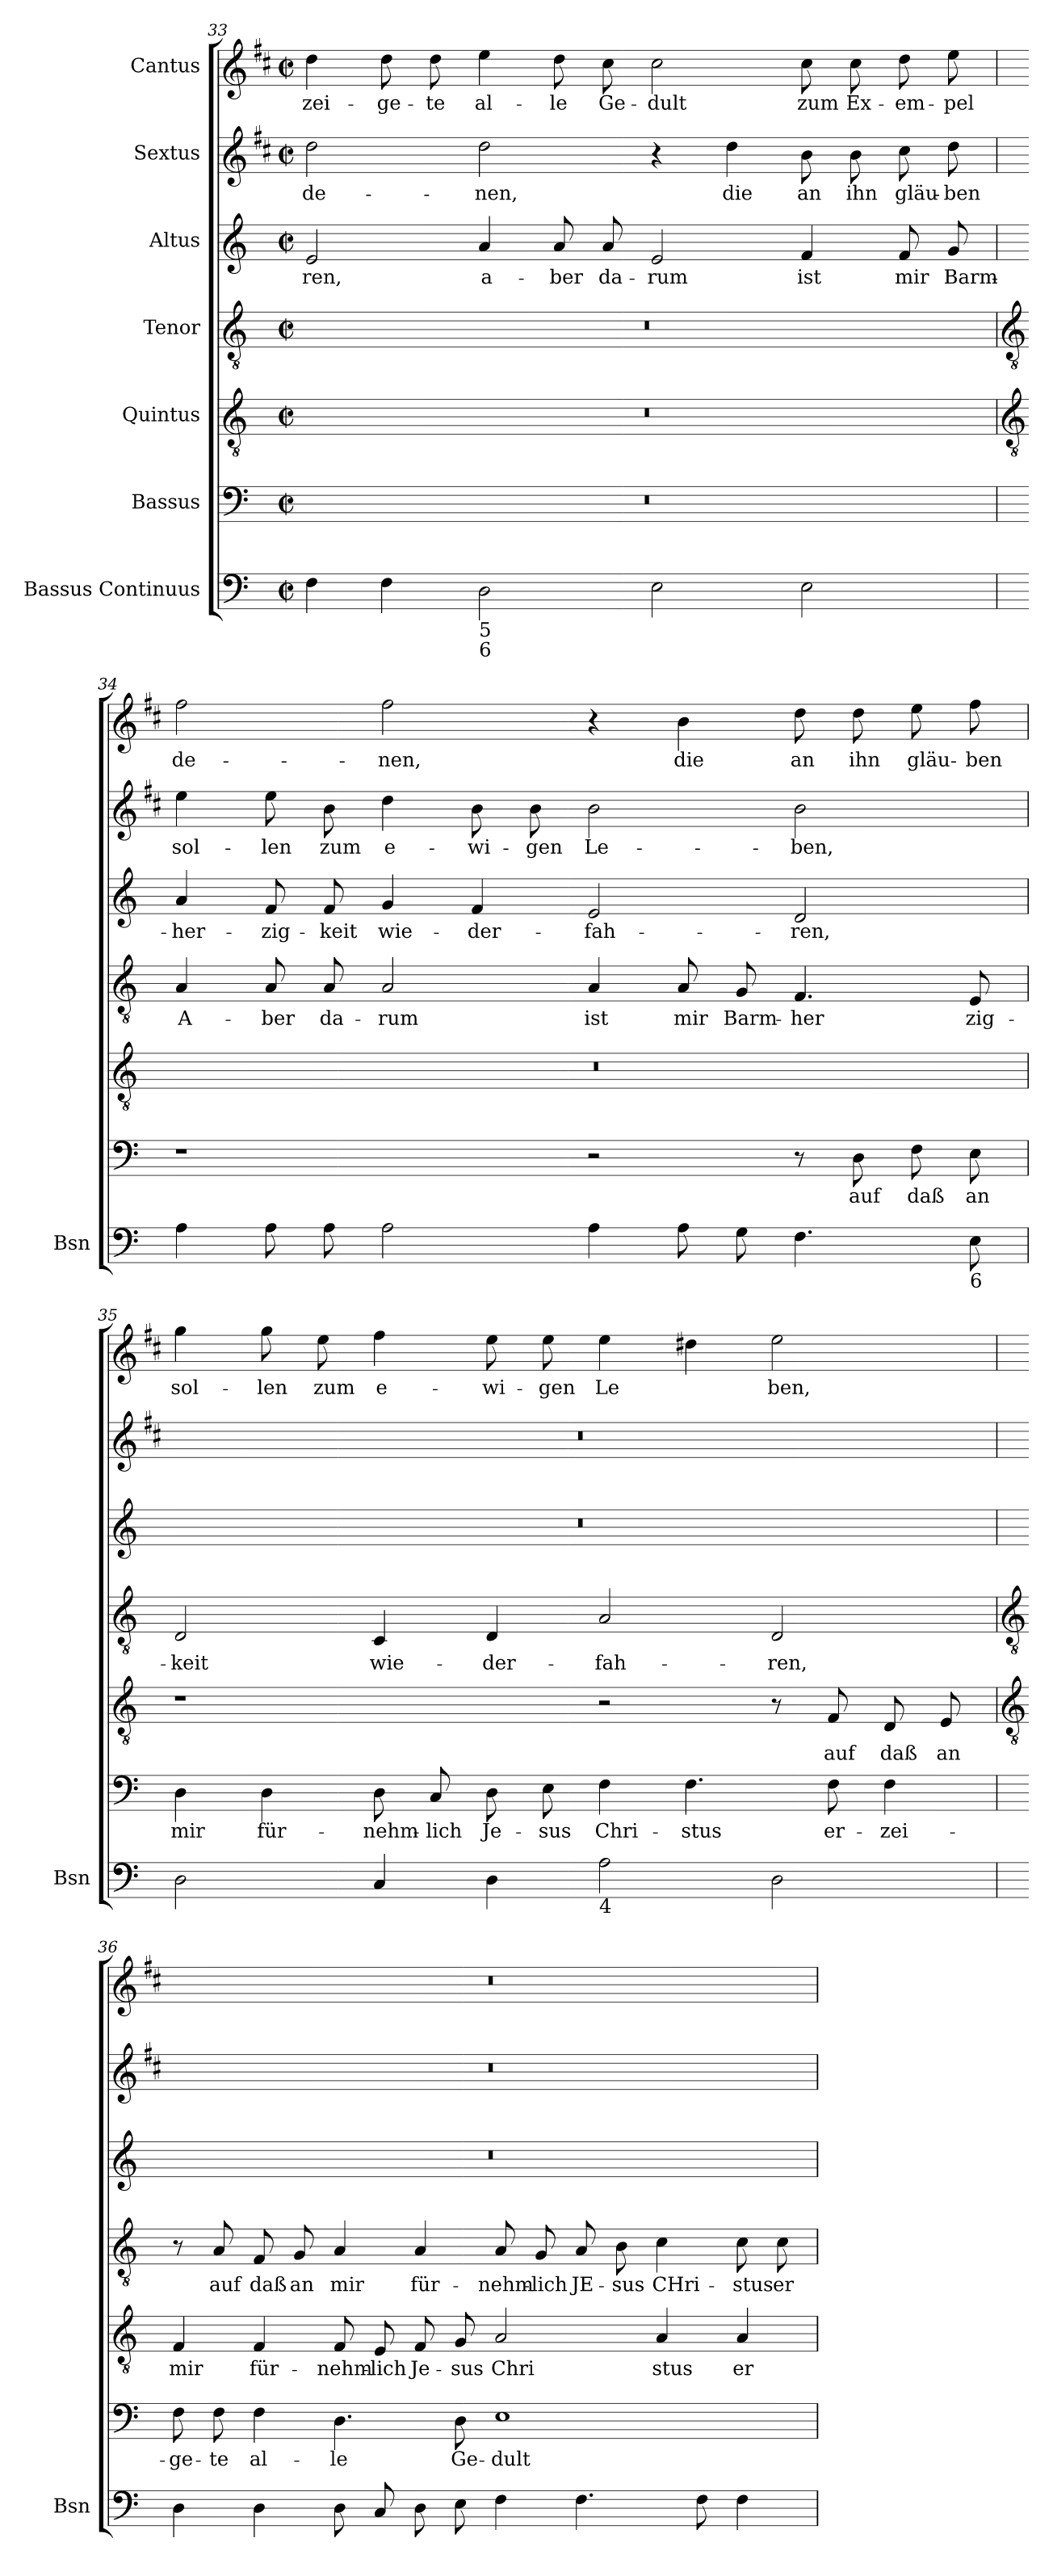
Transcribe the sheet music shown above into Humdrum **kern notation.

**kern	**kern	**text	**kern	**text	**kern	**text	**kern	**text	**kern	**text	**kern	**text
*part7	*part6	*part6	*part5	*part5	*part4	*part4	*part3	*part3	*part2	*part2	*part1	*part1
*staff7	*staff6	*staff6	*staff5	*staff5	*staff4	*staff4	*staff3	*staff3	*staff2	*staff2	*staff1	*staff1
*I"Bassus Continuus	*I"Bassus	*	*I"Quintus	*	*I"Tenor	*	*I"Altus	*	*I"Sextus	*	*I"Cantus	*
*I'Bsn	*	*	*	*	*	*	*	*	*	*	*	*
!!LO:LB:g=z
*clefF4	*clefF4	*	*clefGv2	*	*clefGv2	*	*clefG2	*	*clefG2	*	*clefG2	*
*	*	*	*	*	*	*	*	*	*ITrd1c2	*	*ITrd1c2	*
*k[]	*k[]	*	*k[]	*	*k[]	*	*k[]	*	*k[]	*	*k[]	*
*C:	*C:	*	*C:	*	*C:	*	*C:	*	*C:	*	*C:	*
*M4/2	*M4/2	*	*M4/2	*	*M4/2	*	*M4/2	*	*M4/2	*	*M4/2	*
*met(c|)	*met(c|)	*	*met(c|)	*	*met(c|)	*	*met(c|)	*	*met(c|)	*	*met(c|)	*
=33	=33	=33	=33	=33	=33	=33	=33	=33	=33	=33	=33	=33
!	!	!	!	!	!	!	!	!LO:LY:b	!	!LO:LY:b	!	!LO:LY:b
4F	0r	.	0r	.	0r	.	2e	ren,	2cc	de-	4cc	-zei-
!	!	!	!	!	!	!	!	!	!	!	!	!LO:LY:b
4F	.	.	.	.	.	.	.	.	.	.	8cc	-ge-
!	!	!	!	!	!	!	!	!	!	!	!	!LO:LY:b
.	.	.	.	.	.	.	.	.	.	.	8cc	-te
!LO:TX:b:t=5	!	!	!	!	!	!	!	!	!	!	!	!
!LO:TX:b:t=6	!	!	!	!	!	!	!	!	!	!	!	!
!	!	!	!	!	!	!	!	!LO:LY:b	!	!LO:LY:b	!	!LO:LY:b
2D	.	.	.	.	.	.	4a	a-	2cc	-nen,	4dd	al-
!	!	!	!	!	!	!	!	!LO:LY:b	!	!	!	!LO:LY:b
.	.	.	.	.	.	.	8a	-ber	.	.	8cc	-le
!	!	!	!	!	!	!	!	!LO:LY:b	!	!	!	!LO:LY:b
.	.	.	.	.	.	.	8a	da-	.	.	8b	Ge-
!	!	!	!	!	!	!	!	!LO:LY:b	!	!	!	!LO:LY:b
2E	.	.	.	.	.	.	2e	-rum	4r	.	2b	-dult
!	!	!	!	!	!	!	!	!	!	!LO:LY:b	!	!
.	.	.	.	.	.	.	.	.	4cc	die	.	.
!	!	!	!	!	!	!	!	!LO:LY:b	!	!LO:LY:b	!	!LO:LY:b
2E	.	.	.	.	.	.	4f	ist	8a	an	8b	zum
!	!	!	!	!	!	!	!	!	!	!LO:LY:b	!	!LO:LY:b
.	.	.	.	.	.	.	.	.	8a	ihn	8b	Ex-
!	!	!	!	!	!	!	!	!LO:LY:b	!	!LO:LY:b	!	!LO:LY:b
.	.	.	.	.	.	.	8f	mir	8b	gläu-	8cc	-em-
!	!	!	!	!	!	!	!	!LO:LY:b	!	!LO:LY:b	!	!LO:LY:b
.	.	.	.	.	.	.	8g	Barm-	8cc	-ben	8dd	-pel
!!LO:LB:g=z
=34	=34	=34	=34	=34	=34	=34	=34	=34	=34	=34	=34	=34
*	*	*	*clefGv2	*	*clefGv2	*	*	*	*	*	*	*
!	!	!	!	!	!	!LO:LY:b	!	!LO:LY:b	!	!LO:LY:b	!	!LO:LY:b
4A	1r	.	0r	.	4A	A-	4a	-her-	4dd	sol-	2ee	de-
!	!	!	!	!	!	!LO:LY:b	!	!LO:LY:b	!	!LO:LY:b	!	!
8A	.	.	.	.	8A	-ber	8f	-zig-	8dd	-len	.	.
!	!	!	!	!	!	!LO:LY:b	!	!LO:LY:b	!	!LO:LY:b	!	!
8A	.	.	.	.	8A	da-	8f	-keit	8a	zum	.	.
!	!	!	!	!	!	!LO:LY:b	!	!LO:LY:b	!	!LO:LY:b	!	!LO:LY:b
2A	.	.	.	.	2A	-rum	4g	wie-	4cc	e-	2ee	-nen,
!	!	!	!	!	!	!	!	!LO:LY:b	!	!LO:LY:b	!	!
.	.	.	.	.	.	.	4f	-der-	8a	-wi-	.	.
!	!	!	!	!	!	!	!	!	!	!LO:LY:b	!	!
.	.	.	.	.	.	.	.	.	8a	-gen	.	.
!	!	!	!	!	!	!LO:LY:b	!	!LO:LY:b	!	!LO:LY:b	!	!
4A	2r	.	.	.	4A	ist	2e	-fah-	2a	Le-	4r	.
!	!	!	!	!	!	!LO:LY:b	!	!	!	!	!	!LO:LY:b
8A	.	.	.	.	8A	mir	.	.	.	.	4a	die
!	!	!	!	!	!	!LO:LY:b	!	!	!	!	!	!
8G	.	.	.	.	8G	Barm-	.	.	.	.	.	.
!	!	!	!	!	!	!LO:LY:b	!	!LO:LY:b	!	!LO:LY:b	!	!LO:LY:b
4.F	8r	.	.	.	4.F	-her	2d	-ren,	2a	-ben,	8cc	an
!	!	!LO:LY:b	!	!	!	!	!	!	!	!	!	!LO:LY:b
.	8D	auf	.	.	.	.	.	.	.	.	8cc	ihn
!	!	!LO:LY:b	!	!	!	!	!	!	!	!	!	!LO:LY:b
.	8F	daß	.	.	.	.	.	.	.	.	8dd	gläu-
!LO:TX:b:t=6	!	!	!	!	!	!	!	!	!	!	!	!
!	!	!LO:LY:b	!	!	!	!LO:LY:b	!	!	!	!	!	!LO:LY:b
8E	8E	an	.	.	8E	zig-	.	.	.	.	8ee	-ben
!!LO:LB:g=z
=35	=35	=35	=35	=35	=35	=35	=35	=35	=35	=35	=35	=35
!	!	!LO:LY:b	!	!	!	!LO:LY:b	!	!	!	!	!	!LO:LY:b
2D	4D	mir	1r	.	2D	-keit	0r	.	0r	.	4ff	sol-
!	!	!LO:LY:b	!	!	!	!	!	!	!	!	!	!LO:LY:b
.	4D	für-	.	.	.	.	.	.	.	.	8ff	-len
!	!	!	!	!	!	!	!	!	!	!	!	!LO:LY:b
.	.	.	.	.	.	.	.	.	.	.	8dd	zum
!	!	!LO:LY:b	!	!	!	!LO:LY:b	!	!	!	!	!	!LO:LY:b
4C	8D	-nehm-	.	.	4C	wie-	.	.	.	.	4ee	e-
!	!	!LO:LY:b	!	!	!	!	!	!	!	!	!	!
.	8C	-lich	.	.	.	.	.	.	.	.	.	.
!	!	!LO:LY:b	!	!	!	!LO:LY:b	!	!	!	!	!	!LO:LY:b
4D	8D	Je-	.	.	4D	-der-	.	.	.	.	8dd	-wi-
!	!	!LO:LY:b	!	!	!	!	!	!	!	!	!	!LO:LY:b
.	8E	-sus	.	.	.	.	.	.	.	.	8dd	-gen
!LO:TX:b:t=4	!	!	!	!	!	!	!	!	!	!	!	!
!	!	!LO:LY:b	!	!	!	!LO:LY:b	!	!	!	!	!	!LO:LY:b
2A	4F	Chri-	2r	.	2A	-fah-	.	.	.	.	4dd	Le
!	!	!LO:LY:b	!	!	!	!	!	!	!	!	!	!
.	4.F	-stus	.	.	.	.	.	.	.	.	4cc#X	.
!	!	!	!	!	!	!LO:LY:b	!	!	!	!	!	!LO:LY:b
2D	.	.	8r	.	2D	-ren,	.	.	.	.	2dd	ben,
!	!	!LO:LY:b	!	!LO:LY:b	!	!	!	!	!	!	!	!
.	8F	er-	8F	auf	.	.	.	.	.	.	.	.
!	!	!LO:LY:b	!	!LO:LY:b	!	!	!	!	!	!	!	!
.	4F	-zei-	8D	daß	.	.	.	.	.	.	.	.
!	!	!	!	!LO:LY:b	!	!	!	!	!	!	!	!
.	.	.	8E	an	.	.	.	.	.	.	.	.
!!LO:LB:g=z
=36	=36	=36	=36	=36	=36	=36	=36	=36	=36	=36	=36	=36
*	*	*	*clefGv2	*	*clefGv2	*	*	*	*	*	*	*
!	!	!LO:LY:b	!	!LO:LY:b	!	!	!	!	!	!	!	!
4D	8F	-ge-	4F	mir	8r	.	0r	.	0r	.	0r	.
!	!	!LO:LY:b	!	!	!	!LO:LY:b	!	!	!	!	!	!
.	8F	-te	.	.	8A	auf	.	.	.	.	.	.
!	!	!LO:LY:b	!	!LO:LY:b	!	!LO:LY:b	!	!	!	!	!	!
4D	4F	al-	4F	für-	8F	daß	.	.	.	.	.	.
!	!	!	!	!	!	!LO:LY:b	!	!	!	!	!	!
.	.	.	.	.	8G	an	.	.	.	.	.	.
!	!	!LO:LY:b	!	!LO:LY:b	!	!LO:LY:b	!	!	!	!	!	!
8D	4.D	-le	8F	-nehm-	4A	mir	.	.	.	.	.	.
!	!	!	!	!LO:LY:b	!	!	!	!	!	!	!	!
8C	.	.	8E	-lich	.	.	.	.	.	.	.	.
!	!	!	!	!LO:LY:b	!	!LO:LY:b	!	!	!	!	!	!
8D	.	.	8F	Je-	4A	für-	.	.	.	.	.	.
!	!	!LO:LY:b	!	!LO:LY:b	!	!	!	!	!	!	!	!
8E	8D	Ge-	8G	-sus	.	.	.	.	.	.	.	.
!	!	!LO:LY:b	!	!LO:LY:b	!	!LO:LY:b	!	!	!	!	!	!
4F	1E	-dult	2A	Chri	8A	-nehm-	.	.	.	.	.	.
!	!	!	!	!	!	!LO:LY:b	!	!	!	!	!	!
.	.	.	.	.	8G	-lich	.	.	.	.	.	.
!	!	!	!	!	!	!LO:LY:b	!	!	!	!	!	!
4.F	.	.	.	.	8A	JE-	.	.	.	.	.	.
!	!	!	!	!	!	!LO:LY:b	!	!	!	!	!	!
.	.	.	.	.	8B	-sus	.	.	.	.	.	.
!	!	!	!	!LO:LY:b	!	!LO:LY:b	!	!	!	!	!	!
.	.	.	4A	stus	4c	CHri-	.	.	.	.	.	.
8F	.	.	.	.	.	.	.	.	.	.	.	.
!	!	!	!	!LO:LY:b	!	!LO:LY:b	!	!	!	!	!	!
4F	.	.	4A	er-	8c	-stus	.	.	.	.	.	.
!	!	!	!	!	!	!LO:LY:b	!	!	!	!	!	!
.	.	.	.	.	8c	er-	.	.	.	.	.	.
=	=	=	=	=	=	=	=	=	=	=	=	=
*-	*-	*-	*-	*-	*-	*-	*-	*-	*-	*-	*-	*-
